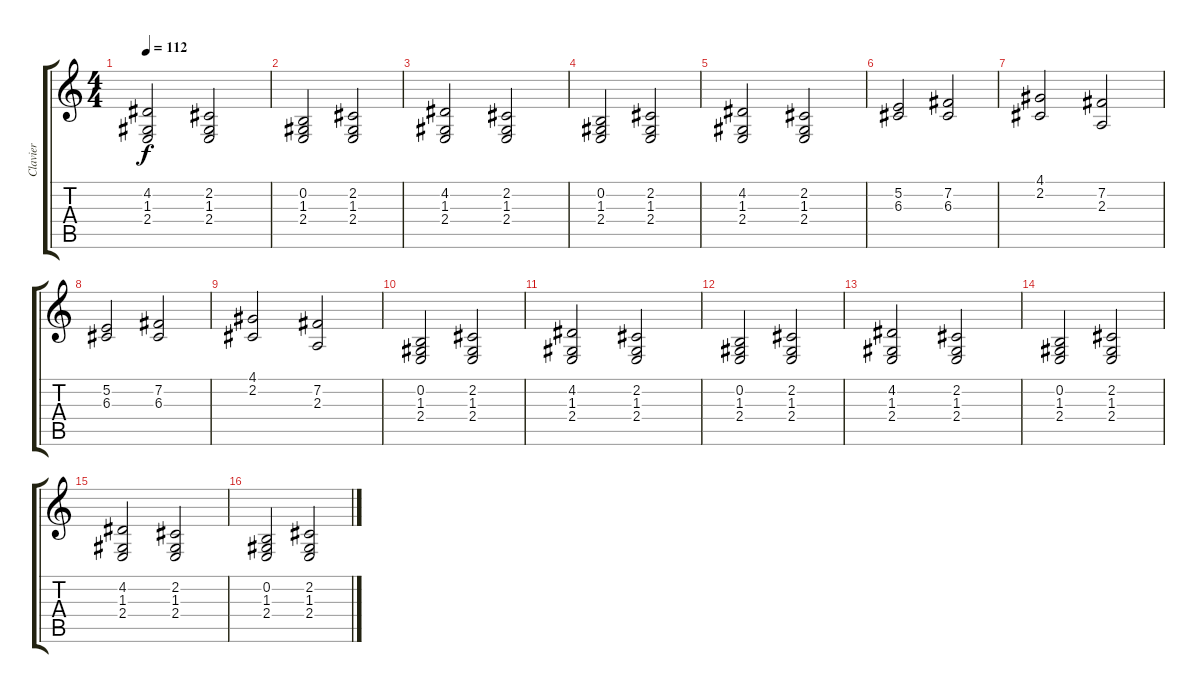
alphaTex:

\track ("Clavier" "Clavier") {instrument drawbarorgan}
\staff {score tabs}
\tuning (E4 B3 G3 D3 A2 E2) {hide}
\ts (4 4)
\tempo 112
\clef g2
\ks c
(4.2 1.3 2.4).2{dy f} (2.2 1.3 2.4).2 |
(0.2 1.3 2.4).2 (2.2 1.3 2.4).2 |
(4.2 1.3 2.4).2 (2.2 1.3 2.4).2 |
(0.2 1.3 2.4).2 (2.2 1.3 2.4).2 |
(4.2 1.3 2.4).2 (2.2 1.3 2.4).2 |
(5.2 6.3).2 (7.2 6.3).2 |
(4.1 2.2).2 (7.2 2.3).2 |
(5.2 6.3).2 (7.2 6.3).2 |
(4.1 2.2).2 (7.2 2.3).2 |
(0.2 1.3 2.4).2 (2.2 1.3 2.4).2 |
(4.2 1.3 2.4).2 (2.2 1.3 2.4).2 |
(0.2 1.3 2.4).2 (2.2 1.3 2.4).2 |
(4.2 1.3 2.4).2 (2.2 1.3 2.4).2 |
(0.2 1.3 2.4).2 (2.2 1.3 2.4).2 |
(4.2 1.3 2.4).2 (2.2 1.3 2.4).2 |
(0.2 1.3 2.4).2 (2.2 1.3 2.4).2
